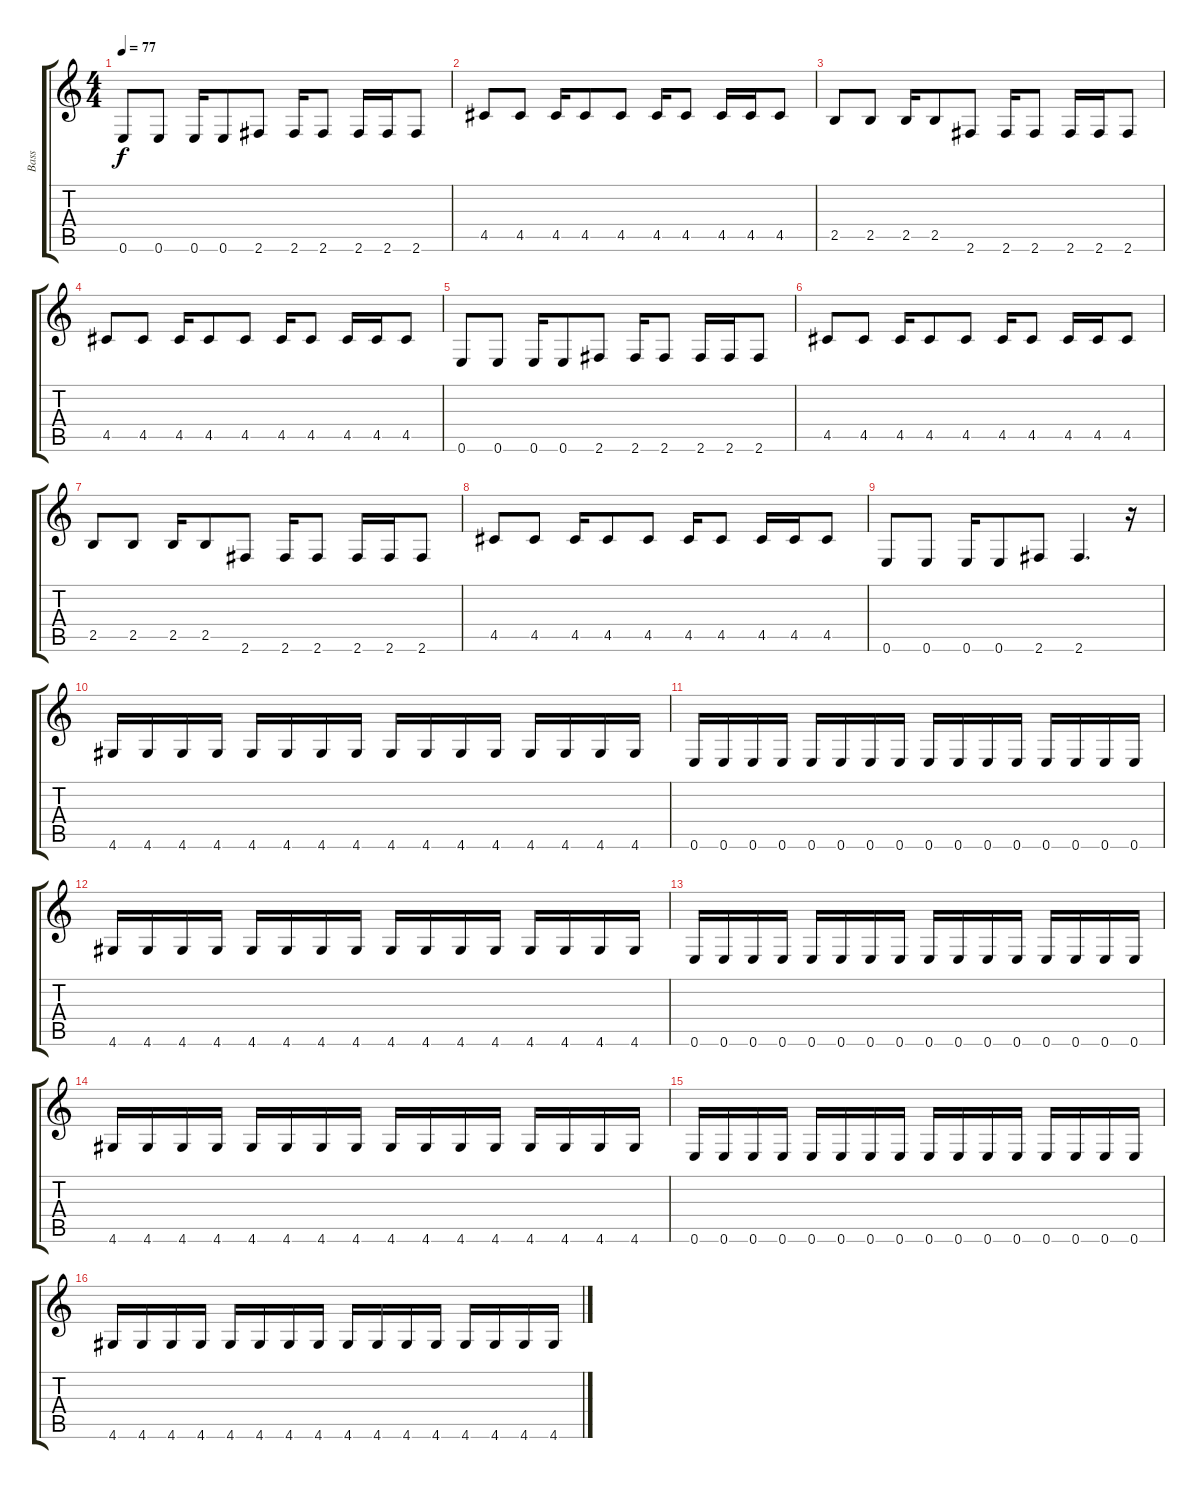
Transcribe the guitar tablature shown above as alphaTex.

\track ("Bass" "Bass") {instrument electricbassfinger}
\staff {score tabs}
\tuning (E4 B3 G3 D3 A2 E2) {hide}
\ts (4 4)
\tempo 77
\clef g2
\ks c
0.6.8{dy f} 0.6.8 0.6.16 0.6.8 2.6.8 2.6.16 2.6.8 2.6.16 2.6.16 2.6.8 |
4.5.8 4.5.8 4.5.16 4.5.8 4.5.8 4.5.16 4.5.8 4.5.16 4.5.16 4.5.8 |
2.5.8 2.5.8 2.5.16 2.5.8 2.6.8 2.6.16 2.6.8 2.6.16 2.6.16 2.6.8 |
4.5.8 4.5.8 4.5.16 4.5.8 4.5.8 4.5.16 4.5.8 4.5.16 4.5.16 4.5.8 |
0.6.8 0.6.8 0.6.16 0.6.8 2.6.8 2.6.16 2.6.8 2.6.16 2.6.16 2.6.8 |
4.5.8 4.5.8 4.5.16 4.5.8 4.5.8 4.5.16 4.5.8 4.5.16 4.5.16 4.5.8 |
2.5.8 2.5.8 2.5.16 2.5.8 2.6.8 2.6.16 2.6.8 2.6.16 2.6.16 2.6.8 |
4.5.8 4.5.8 4.5.16 4.5.8 4.5.8 4.5.16 4.5.8 4.5.16 4.5.16 4.5.8 |
0.6.8 0.6.8 0.6.16 0.6.8 2.6.8 2.6.4{d} r.16 |
4.6.16 4.6.16 4.6.16 4.6.16 4.6.16 4.6.16 4.6.16 4.6.16 4.6.16 4.6.16 4.6.16 4.6.16 4.6.16 4.6.16 4.6.16 4.6.16 |
0.6.16 0.6.16 0.6.16 0.6.16 0.6.16 0.6.16 0.6.16 0.6.16 0.6.16 0.6.16 0.6.16 0.6.16 0.6.16 0.6.16 0.6.16 0.6.16 |
4.6.16 4.6.16 4.6.16 4.6.16 4.6.16 4.6.16 4.6.16 4.6.16 4.6.16 4.6.16 4.6.16 4.6.16 4.6.16 4.6.16 4.6.16 4.6.16 |
0.6.16 0.6.16 0.6.16 0.6.16 0.6.16 0.6.16 0.6.16 0.6.16 0.6.16 0.6.16 0.6.16 0.6.16 0.6.16 0.6.16 0.6.16 0.6.16 |
4.6.16 4.6.16 4.6.16 4.6.16 4.6.16 4.6.16 4.6.16 4.6.16 4.6.16 4.6.16 4.6.16 4.6.16 4.6.16 4.6.16 4.6.16 4.6.16 |
0.6.16 0.6.16 0.6.16 0.6.16 0.6.16 0.6.16 0.6.16 0.6.16 0.6.16 0.6.16 0.6.16 0.6.16 0.6.16 0.6.16 0.6.16 0.6.16 |
4.6.16 4.6.16 4.6.16 4.6.16 4.6.16 4.6.16 4.6.16 4.6.16 4.6.16 4.6.16 4.6.16 4.6.16 4.6.16 4.6.16 4.6.16 4.6.16
